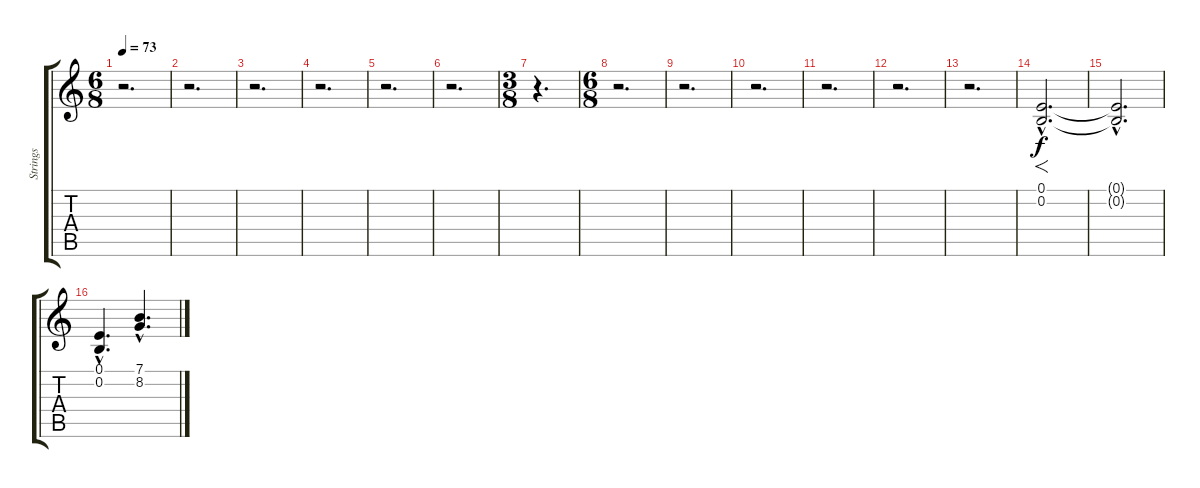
\track ("Strings" "Strings") {instrument stringensemble1}
\staff {score tabs}
\tuning (E4 B3 G3 D3 A2 E2) {hide}
\ts (6 8)
\tempo 73
\clef g2
\ks c
r.2{d dy f instrument stringensemble1} |
r.2{d} |
r.2{d} |
r.2{d} |
r.2{d} |
r.2{d} |
\ts (3 8)
r.4{d} |
\ts (6 8)
r.2{d} |
r.2{d} |
r.2{d} |
r.2{d} |
r.2{d} |
r.2{d} |
(0.1{hac} 0.2{hac}).2{f d} |
(0.1{hac t} 0.2{hac t}).2{d} |
(0.1{hac} 0.2{hac}).4{d} (7.1{hac} 8.2{hac}).4{d}
